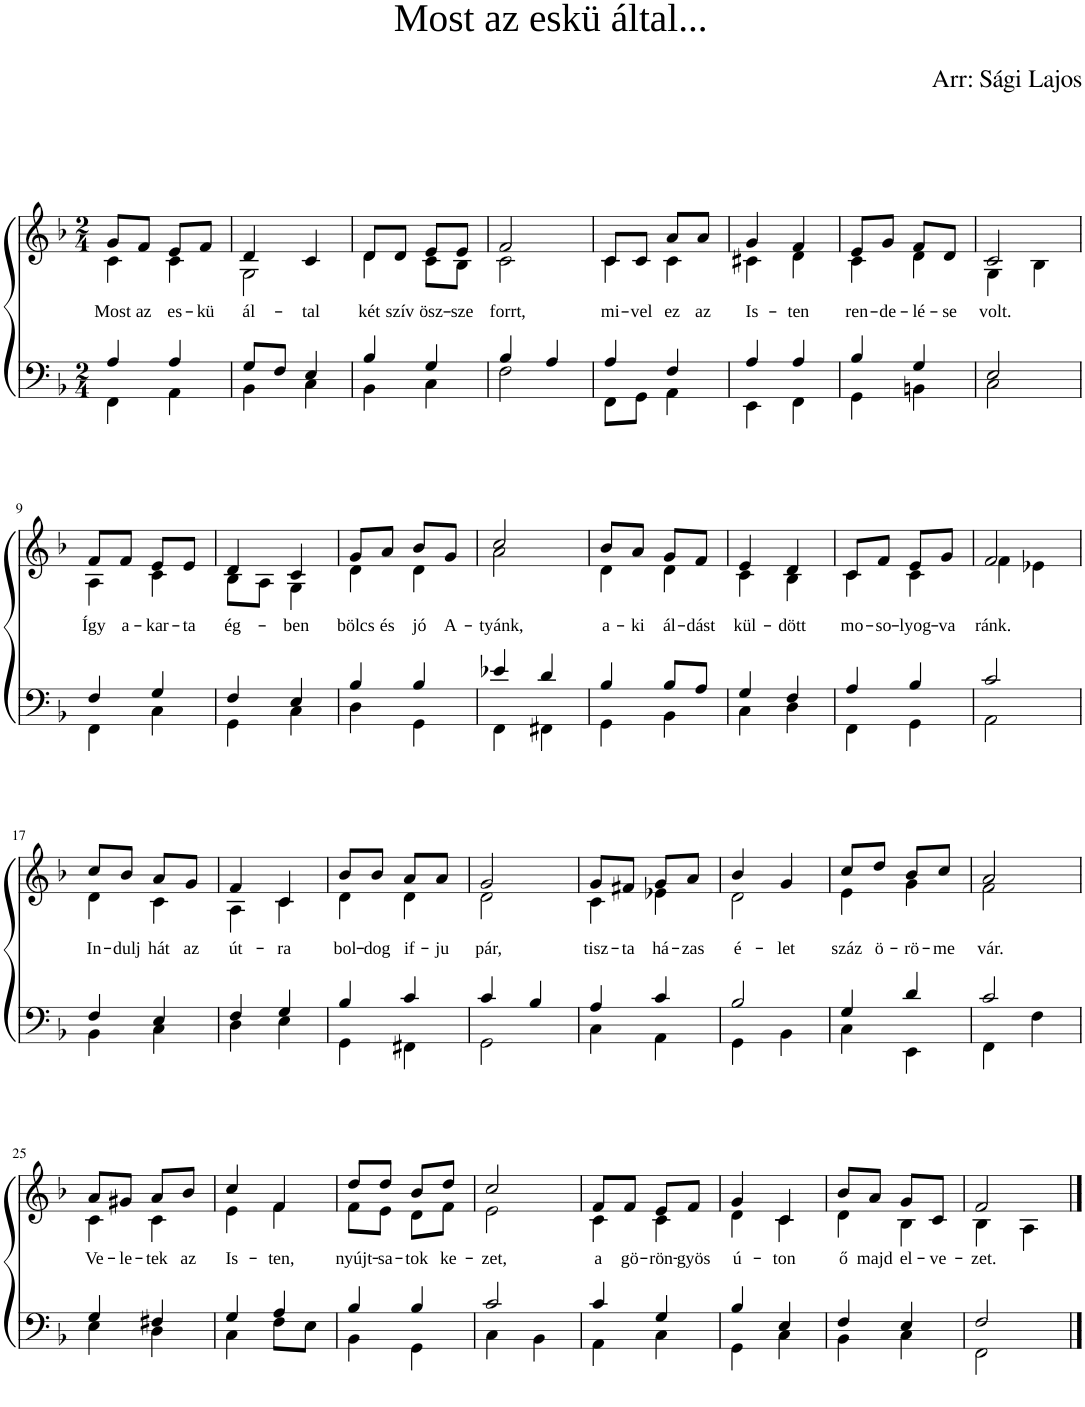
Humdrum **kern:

**kern	**kern	**text
*part1	*part1	*part1
*staff2	*staff1	*staff1
*I"Piano	*	*
*I'Pno.	*	*
*clefF4	*clefG2	*
*k[b-]	*k[b-]	*
*M2/4	*M2/4	*
=1	=1	=1
*^	*	*
!	!	!	!LO:LY:b
*	*	*^	*
4A/	4FF\	8g/L	4c\	Most
!	!	!	!	!LO:LY:b
.	.	8f/J	.	az
!	!	!	!	!LO:LY:b
4A/	4AA\	8e/L	4c\	es-
!	!	!	!	!LO:LY:b
.	.	8f/J	.	-kü
=2	=2	=2	=2	=2
!	!	!	!	!LO:LY:b
8G/L	4BB-\	4d/	2G\	ál-
8F/J	.	.	.	.
!	!	!	!	!LO:LY:b
4E/	4C\	4c/	.	-tal
=3	=3	=3	=3	=3
!	!	!	!	!LO:LY:b
4B-/	4BB-\	8d/L	4d\	két
!	!	!	!	!LO:LY:b
.	.	8d/J	.	szív
!	!	!	!	!LO:LY:b
4G/	4C\	8e/L	8c\L	ösz-
!	!	!	!	!LO:LY:b
.	.	8e/J	8B-\J	-sze
=4	=4	=4	=4	=4
!	!	!	!	!LO:LY:b
4B-/	2F\	2f/	2c\	forrt,
4A/	.	.	.	.
=5	=5	=5	=5	=5
!	!	!	!	!LO:LY:b
4A/	8FF\L	8c/L	4c\	mi-
!	!	!	!	!LO:LY:b
.	8GG\J	8c/J	.	-vel
!	!	!	!	!LO:LY:b
4F/	4AA\	8a/L	4c\	ez
!	!	!	!	!LO:LY:b
.	.	8a/J	.	az
=6	=6	=6	=6	=6
!	!	!	!	!LO:LY:b
4A/	4EE\	4g/	4c#X\	Is-
!	!	!	!	!LO:LY:b
4A/	4FF\	4f/	4d\	-ten
=7	=7	=7	=7	=7
!	!	!	!	!LO:LY:b
4B-/	4GG\	8e/L	4c\	ren-
!	!	!	!	!LO:LY:b
.	.	8g/J	.	-de-
!	!	!	!	!LO:LY:b
4G/	4BBn\	8f/L	4d\	-lé-
!	!	!	!	!LO:LY:b
.	.	8d/J	.	-se
=8	=8	=8	=8	=8
!	!	!	!	!LO:LY:b
2E/	2C\	2c/	4G\	volt.
.	.	.	4B-\	.
!!LO:LB:g=z	!!
=9	=9	=9	=9	=9
!	!	!	!	!LO:LY:b
4F/	4FF\	8f/L	4A\	Így
!	!	!	!	!LO:LY:b
.	.	8f/J	.	a-
!	!	!	!	!LO:LY:b
4G/	4C\	8e/L	4c\	-kar-
!	!	!	!	!LO:LY:b
.	.	8e/J	.	-ta
=10	=10	=10	=10	=10
!	!	!	!	!LO:LY:b
4F/	4GG\	4d/	8B-\L	ég-
.	.	.	8A\J	.
!	!	!	!	!LO:LY:b
4E/	4C\	4c/	4G\	-ben
=11	=11	=11	=11	=11
!	!	!	!	!LO:LY:b
4B-/	4D\	8g/L	4d\	bölcs
!	!	!	!	!LO:LY:b
.	.	8a/J	.	és
!	!	!	!	!LO:LY:b
4B-/	4GG\	8b-/L	4d\	jó
!	!	!	!	!LO:LY:b
.	.	8g/J	.	A-
=12	=12	=12	=12	=12
!	!	!	!	!LO:LY:b
4e-X/	4FF\	2cc/	2a\	-tyánk,
4d/	4FF#X\	.	.	.
=13	=13	=13	=13	=13
!	!	!	!	!LO:LY:b
4B-/	4GG\	8b-/L	4d\	a-
!	!	!	!	!LO:LY:b
.	.	8a/J	.	-ki
!	!	!	!	!LO:LY:b
8B-/L	4BB-\	8g/L	4d\	ál-
!	!	!	!	!LO:LY:b
8A/J	.	8f/J	.	-dást
=14	=14	=14	=14	=14
!	!	!	!	!LO:LY:b
4G/	4C\	4e/	4c\	kül-
!	!	!	!	!LO:LY:b
4F/	4D\	4d/	4B-\	-dött
=15	=15	=15	=15	=15
!	!	!	!	!LO:LY:b
4A/	4FF\	8c/L	4c\	mo-
!	!	!	!	!LO:LY:b
.	.	8f/J	.	-so-
!	!	!	!	!LO:LY:b
4B-/	4GG\	8e/L	4c\	-lyog-
!	!	!	!	!LO:LY:b
.	.	8g/J	.	-va
=16	=16	=16	=16	=16
!	!	!	!	!LO:LY:b
2c/	2AA\	2f/	4f\	ránk.
.	.	.	4e-X\	.
!!LO:LB:g=z	!!
=17	=17	=17	=17	=17
!	!	!	!	!LO:LY:b
4F/	4BB-\	8cc/L	4d\	In-
!	!	!	!	!LO:LY:b
.	.	8b-/J	.	-dulj
!	!	!	!	!LO:LY:b
4E/	4C\	8a/L	4c\	hát
!	!	!	!	!LO:LY:b
.	.	8g/J	.	az
=18	=18	=18	=18	=18
!	!	!	!	!LO:LY:b
4F/	4D\	4f/	4A\	út-
!	!	!	!	!LO:LY:b
4G/	4E\	4c/	4c\	-ra
=19	=19	=19	=19	=19
!	!	!	!	!LO:LY:b
4B-/	4GG\	8b-/L	4d\	bol-
!	!	!	!	!LO:LY:b
.	.	8b-/J	.	-dog
!	!	!	!	!LO:LY:b
4c/	4FF#X\	8a/L	4d\	if-
!	!	!	!	!LO:LY:b
.	.	8a/J	.	-ju
=20	=20	=20	=20	=20
!	!	!	!	!LO:LY:b
4c/	2GG\	2g/	2d\	pár,
4B-/	.	.	.	.
=21	=21	=21	=21	=21
!	!	!	!	!LO:LY:b
4A/	4C\	8g/L	4c\	tisz-
!	!	!	!	!LO:LY:b
.	.	8f#X/J	.	-ta
!	!	!	!	!LO:LY:b
4c/	4AA\	8g/L	4e-X\	há-
!	!	!	!	!LO:LY:b
.	.	8a/J	.	-zas
=22	=22	=22	=22	=22
!	!	!	!	!LO:LY:b
2B-/	4GG\	4b-/	2d\	é-
!	!	!	!	!LO:LY:b
.	4BB-\	4g/	.	-let
=23	=23	=23	=23	=23
!	!	!	!	!LO:LY:b
4G/	4C\	8cc/L	4e\	száz
!	!	!	!	!LO:LY:b
.	.	8dd/J	.	ö-
!	!	!	!	!LO:LY:b
4d/	4EE\	8b-/L	4g\	-rö-
!	!	!	!	!LO:LY:b
.	.	8cc/J	.	-me
=24	=24	=24	=24	=24
!	!	!	!	!LO:LY:b
2c/	4FF\	2a/	2f\	vár.
.	4F\	.	.	.
!!LO:LB:g=z	!!
=25	=25	=25	=25	=25
!	!	!	!	!LO:LY:b
4G/	4E\	8a/L	4c\	Ve-
!	!	!	!	!LO:LY:b
.	.	8g#X/J	.	-le-
!	!	!	!	!LO:LY:b
4F#X/	4D\	8a/L	4c\	-tek
!	!	!	!	!LO:LY:b
.	.	8b-/J	.	az
=26	=26	=26	=26	=26
!	!	!	!	!LO:LY:b
4G/	4C\	4cc/	4e\	Is-
!	!	!	!	!LO:LY:b
4A/	8F\L	4f/	4f\	-ten,
.	8E\J	.	.	.
=27	=27	=27	=27	=27
!	!	!	!	!LO:LY:b
4B-/	4BB-\	8dd/L	8f\L	nyújt-
!	!	!	!	!LO:LY:b
.	.	8dd/J	8e\J	-sa-
!	!	!	!	!LO:LY:b
4B-/	4GG\	8b-/L	8d\L	-tok
!	!	!	!	!LO:LY:b
.	.	8dd/J	8f\J	ke-
=28	=28	=28	=28	=28
!	!	!	!	!LO:LY:b
2c/	4C\	2cc/	2e\	-zet,
.	4BB-\	.	.	.
=29	=29	=29	=29	=29
!	!	!	!	!LO:LY:b
4c/	4AA\	8f/L	4c\	a
!	!	!	!	!LO:LY:b
.	.	8f/J	.	gö-
!	!	!	!	!LO:LY:b
4G/	4C\	8e/L	4c\	-rön-
!	!	!	!	!LO:LY:b
.	.	8f/J	.	-gyös
=30	=30	=30	=30	=30
!	!	!	!	!LO:LY:b
4B-/	4GG\	4g/	4d\	ú-
!	!	!	!	!LO:LY:b
4E/	4C\	4c/	4c\	-ton
=31	=31	=31	=31	=31
!	!	!	!	!LO:LY:b
4F/	4BB-\	8b-/L	4d\	ő
!	!	!	!	!LO:LY:b
.	.	8a/J	.	majd
!	!	!	!	!LO:LY:b
4E/	4C\	8g/L	4B-\	el-
!	!	!	!	!LO:LY:b
.	.	8c/J	.	-ve-
=32	=32	=32	=32	=32
!	!	!	!	!LO:LY:b
2F/	2FF\	2f/	4B-\	-zet.
.	.	.	4A\	.
*v	*v	*	*	*
*	*v	*v	*
==	==	==
*-	*-	*-
